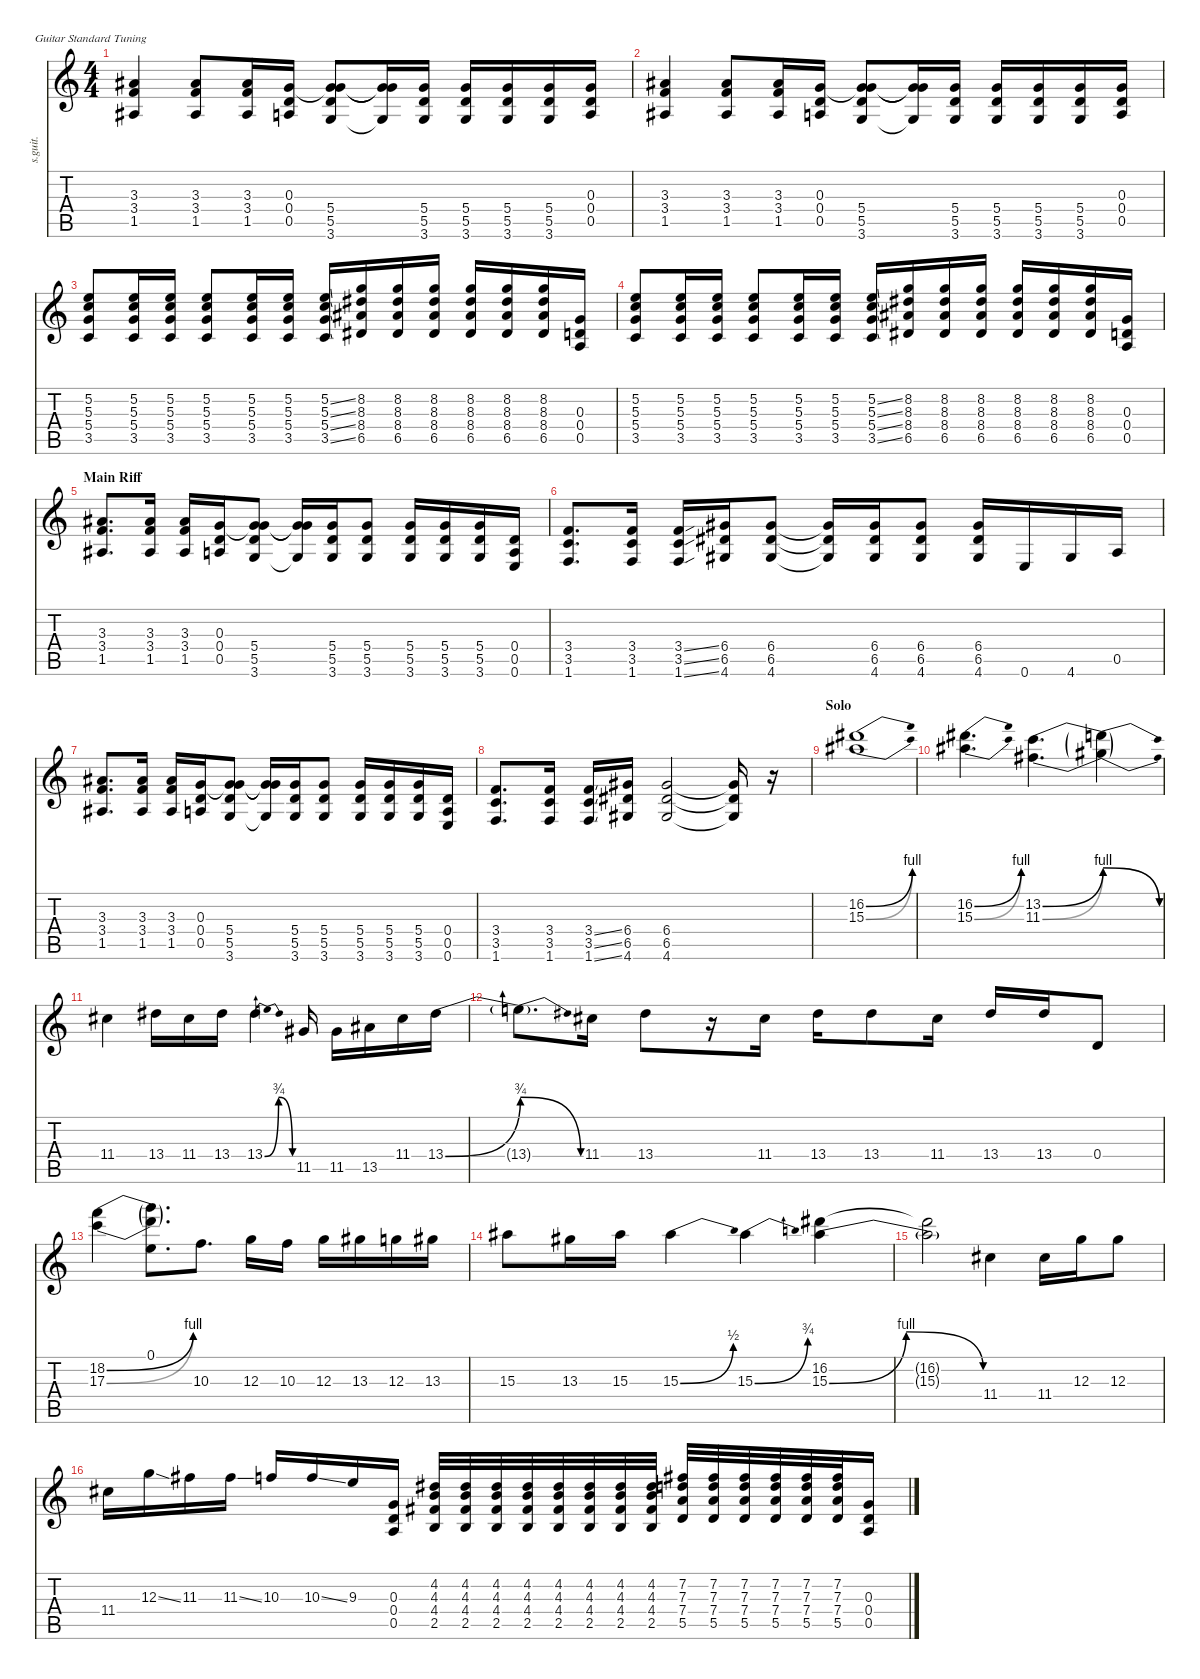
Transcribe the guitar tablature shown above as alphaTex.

\defaultSystemsLayout 4
\hideDynamics
\bracketExtendMode nobrackets
\track ("Kurt Cobain | Distortion" "s.guit.") {instrument distortionguitar}
\staff {score tabs}
\tuning (E4 B3 G3 D3 A2 E2)
\ts (4 4)
\tempo (79 hide)
\clef g2
\ks c
(3.3{acc #} 3.4 1.5{acc #}).4{lyrics (0 "") lyrics (1 "") lyrics (2 "") lyrics (3 "") lyrics (4 "") dy f} (3.3{acc #} 3.4 1.5{acc #}).8{lyrics (0 "") lyrics (1 "") lyrics (2 "") lyrics (3 "") lyrics (4 "")} (3.3{acc #} 3.4 1.5{acc #}).16{lyrics (0 "") lyrics (1 "") lyrics (2 "") lyrics (3 "") lyrics (4 "")} (0.3 0.4 0.5).16{lyrics (0 "") lyrics (1 "") lyrics (2 "") lyrics (3 "") lyrics (4 "")} (5.4 5.5 3.6 0.3{t}).8{lyrics (0 "") lyrics (1 "") lyrics (2 "") lyrics (3 "") lyrics (4 "")} (0.3{t} 5.4{t} 3.6{t}).16{lyrics (0 "") lyrics (1 "") lyrics (2 "") lyrics (3 "") lyrics (4 "")} (5.4 5.5 3.6).16{lyrics (0 "") lyrics (1 "") lyrics (2 "") lyrics (3 "") lyrics (4 "")} (5.4 5.5 3.6).16{lyrics (0 "") lyrics (1 "") lyrics (2 "") lyrics (3 "") lyrics (4 "")} (5.4 5.5 3.6).16{lyrics (0 "") lyrics (1 "") lyrics (2 "") lyrics (3 "") lyrics (4 "")} (5.4 5.5 3.6).16{lyrics (0 "") lyrics (1 "") lyrics (2 "") lyrics (3 "") lyrics (4 "")} (0.3 0.4 0.5).16{lyrics (0 "") lyrics (1 "") lyrics (2 "") lyrics (3 "") lyrics (4 "")} |
(3.3{acc #} 3.4 1.5{acc #}).4{lyrics (0 "") lyrics (1 "") lyrics (2 "") lyrics (3 "") lyrics (4 "")} (3.3{acc #} 3.4 1.5{acc #}).8{lyrics (0 "") lyrics (1 "") lyrics (2 "") lyrics (3 "") lyrics (4 "")} (3.3{acc #} 3.4 1.5{acc #}).16{lyrics (0 "") lyrics (1 "") lyrics (2 "") lyrics (3 "") lyrics (4 "")} (0.3 0.4 0.5).16{lyrics (0 "") lyrics (1 "") lyrics (2 "") lyrics (3 "") lyrics (4 "")} (5.4 5.5 3.6 0.3{t}).8{lyrics (0 "") lyrics (1 "") lyrics (2 "") lyrics (3 "") lyrics (4 "")} (0.3{t} 5.4{t} 3.6{t}).16{lyrics (0 "") lyrics (1 "") lyrics (2 "") lyrics (3 "") lyrics (4 "")} (5.4 5.5 3.6).16{lyrics (0 "") lyrics (1 "") lyrics (2 "") lyrics (3 "") lyrics (4 "")} (5.4 5.5 3.6).16{lyrics (0 "") lyrics (1 "") lyrics (2 "") lyrics (3 "") lyrics (4 "")} (5.4 5.5 3.6).16{lyrics (0 "") lyrics (1 "") lyrics (2 "") lyrics (3 "") lyrics (4 "")} (5.4 5.5 3.6).16{lyrics (0 "") lyrics (1 "") lyrics (2 "") lyrics (3 "") lyrics (4 "")} (0.3 0.4 0.5).16{lyrics (0 "") lyrics (1 "") lyrics (2 "") lyrics (3 "") lyrics (4 "")} |
(5.2 5.3 5.4 3.5).8{lyrics (0 "") lyrics (1 "") lyrics (2 "") lyrics (3 "") lyrics (4 "")} (5.2 5.3 5.4 3.5).16{lyrics (0 "") lyrics (1 "") lyrics (2 "") lyrics (3 "") lyrics (4 "")} (5.2 5.3 5.4 3.5).16{lyrics (0 "") lyrics (1 "") lyrics (2 "") lyrics (3 "") lyrics (4 "")} (5.2 5.3 5.4 3.5).8{lyrics (0 "") lyrics (1 "") lyrics (2 "") lyrics (3 "") lyrics (4 "")} (5.2 5.3 5.4 3.5).16{lyrics (0 "") lyrics (1 "") lyrics (2 "") lyrics (3 "") lyrics (4 "")} (5.2 5.3 5.4 3.5).16{lyrics (0 "") lyrics (1 "") lyrics (2 "") lyrics (3 "") lyrics (4 "")} (5.2{ss} 5.3{ss} 5.4{ss} 3.5{ss}).16{lyrics (0 "") lyrics (1 "") lyrics (2 "") lyrics (3 "") lyrics (4 "")} (8.2 8.3{acc #} 8.4{acc #} 6.5{acc #}).16{lyrics (0 "") lyrics (1 "") lyrics (2 "") lyrics (3 "") lyrics (4 "")} (8.2 8.3{acc #} 8.4{acc #} 6.5{acc #}).16{lyrics (0 "") lyrics (1 "") lyrics (2 "") lyrics (3 "") lyrics (4 "")} (8.2 8.3{acc #} 8.4{acc #} 6.5{acc #}).16{lyrics (0 "") lyrics (1 "") lyrics (2 "") lyrics (3 "") lyrics (4 "")} (8.2 8.3{acc #} 8.4{acc #} 6.5{acc #}).16{lyrics (0 "") lyrics (1 "") lyrics (2 "") lyrics (3 "") lyrics (4 "")} (8.2 8.3{acc #} 8.4{acc #} 6.5{acc #}).16{lyrics (0 "") lyrics (1 "") lyrics (2 "") lyrics (3 "") lyrics (4 "")} (8.2 8.3{acc #} 8.4{acc #} 6.5{acc #}).16{lyrics (0 "") lyrics (1 "") lyrics (2 "") lyrics (3 "") lyrics (4 "")} (0.3 0.4 0.5).16{lyrics (0 "") lyrics (1 "") lyrics (2 "") lyrics (3 "") lyrics (4 "")} |
(5.2 5.3 5.4 3.5).8{lyrics (0 "") lyrics (1 "") lyrics (2 "") lyrics (3 "") lyrics (4 "")} (5.2 5.3 5.4 3.5).16{lyrics (0 "") lyrics (1 "") lyrics (2 "") lyrics (3 "") lyrics (4 "")} (5.2 5.3 5.4 3.5).16{lyrics (0 "") lyrics (1 "") lyrics (2 "") lyrics (3 "") lyrics (4 "")} (5.2 5.3 5.4 3.5).8{lyrics (0 "") lyrics (1 "") lyrics (2 "") lyrics (3 "") lyrics (4 "")} (5.2 5.3 5.4 3.5).16{lyrics (0 "") lyrics (1 "") lyrics (2 "") lyrics (3 "") lyrics (4 "")} (5.2 5.3 5.4 3.5).16{lyrics (0 "") lyrics (1 "") lyrics (2 "") lyrics (3 "") lyrics (4 "")} (5.2{ss} 5.3{ss} 5.4{ss} 3.5{ss}).16{lyrics (0 "") lyrics (1 "") lyrics (2 "") lyrics (3 "") lyrics (4 "")} (8.2 8.3{acc #} 8.4{acc #} 6.5{acc #}).16{lyrics (0 "") lyrics (1 "") lyrics (2 "") lyrics (3 "") lyrics (4 "")} (8.2 8.3{acc #} 8.4{acc #} 6.5{acc #}).16{lyrics (0 "") lyrics (1 "") lyrics (2 "") lyrics (3 "") lyrics (4 "")} (8.2 8.3{acc #} 8.4{acc #} 6.5{acc #}).16{lyrics (0 "") lyrics (1 "") lyrics (2 "") lyrics (3 "") lyrics (4 "")} (8.2 8.3{acc #} 8.4{acc #} 6.5{acc #}).16{lyrics (0 "") lyrics (1 "") lyrics (2 "") lyrics (3 "") lyrics (4 "")} (8.2 8.3{acc #} 8.4{acc #} 6.5{acc #}).16{lyrics (0 "") lyrics (1 "") lyrics (2 "") lyrics (3 "") lyrics (4 "")} (8.2 8.3{acc #} 8.4{acc #} 6.5{acc #}).16{lyrics (0 "") lyrics (1 "") lyrics (2 "") lyrics (3 "") lyrics (4 "")} (0.3 0.4 0.5).16{lyrics (0 "") lyrics (1 "") lyrics (2 "") lyrics (3 "") lyrics (4 "")} |
\section ("" "Main Riff")
(3.3{acc #} 3.4 1.5{acc #}).8{d lyrics (0 "") lyrics (1 "") lyrics (2 "") lyrics (3 "") lyrics (4 "")} (3.3{acc #} 3.4 1.5{acc #}).16{lyrics (0 "") lyrics (1 "") lyrics (2 "") lyrics (3 "") lyrics (4 "")} (3.3{acc #} 3.4 1.5{acc #}).16{lyrics (0 "") lyrics (1 "") lyrics (2 "") lyrics (3 "") lyrics (4 "")} (0.3 0.4 0.5).16{lyrics (0 "") lyrics (1 "") lyrics (2 "") lyrics (3 "") lyrics (4 "") dy ff} (5.4 5.5 3.6 0.3{t}).8{lyrics (0 "") lyrics (1 "") lyrics (2 "") lyrics (3 "") lyrics (4 "") dy f} (0.3{t} 5.4{t} 3.6{t}).16{lyrics (0 "") lyrics (1 "") lyrics (2 "") lyrics (3 "") lyrics (4 "")} (5.4 5.5 3.6).16{lyrics (0 "") lyrics (1 "") lyrics (2 "") lyrics (3 "") lyrics (4 "")} (5.4 5.5 3.6).8{lyrics (0 "") lyrics (1 "") lyrics (2 "") lyrics (3 "") lyrics (4 "")} (5.4 5.5 3.6).16{lyrics (0 "") lyrics (1 "") lyrics (2 "") lyrics (3 "") lyrics (4 "")} (5.4 5.5 3.6).16{lyrics (0 "") lyrics (1 "") lyrics (2 "") lyrics (3 "") lyrics (4 "")} (5.4 5.5 3.6).16{lyrics (0 "") lyrics (1 "") lyrics (2 "") lyrics (3 "") lyrics (4 "")} (0.4 0.5 0.6).16{lyrics (0 "") lyrics (1 "") lyrics (2 "") lyrics (3 "") lyrics (4 "")} |
(3.4 3.5 1.6).8{d lyrics (0 "") lyrics (1 "") lyrics (2 "") lyrics (3 "") lyrics (4 "")} (3.4 3.5 1.6).16{lyrics (0 "") lyrics (1 "") lyrics (2 "") lyrics (3 "") lyrics (4 "")} (3.4{ss} 3.5{ss} 1.6{ss}).16{lyrics (0 "") lyrics (1 "") lyrics (2 "") lyrics (3 "") lyrics (4 "")} (6.4{acc #} 6.5{acc #} 4.6{acc #}).16{lyrics (0 "") lyrics (1 "") lyrics (2 "") lyrics (3 "") lyrics (4 "")} (6.4{acc #} 6.5{acc #} 4.6{acc #}).8{lyrics (0 "") lyrics (1 "") lyrics (2 "") lyrics (3 "") lyrics (4 "")} (6.4{t acc #} 6.5{t acc #} 4.6{t acc #}).16{lyrics (0 "") lyrics (1 "") lyrics (2 "") lyrics (3 "") lyrics (4 "")} (6.4{acc #} 6.5{acc #} 4.6{acc #}).16{lyrics (0 "") lyrics (1 "") lyrics (2 "") lyrics (3 "") lyrics (4 "")} (6.4{acc #} 6.5{acc #} 4.6{acc #}).8{lyrics (0 "") lyrics (1 "") lyrics (2 "") lyrics (3 "") lyrics (4 "")} (6.4{acc #} 6.5{acc #} 4.6{acc #}).16{lyrics (0 "") lyrics (1 "") lyrics (2 "") lyrics (3 "") lyrics (4 "")} 0.6.16{lyrics (0 "") lyrics (1 "") lyrics (2 "") lyrics (3 "") lyrics (4 "")} 4.6{acc #}.16{lyrics (0 "") lyrics (1 "") lyrics (2 "") lyrics (3 "") lyrics (4 "")} 0.5.16{lyrics (0 "") lyrics (1 "") lyrics (2 "") lyrics (3 "") lyrics (4 "")} |
(3.3{acc #} 3.4 1.5{acc #}).8{d lyrics (0 "") lyrics (1 "") lyrics (2 "") lyrics (3 "") lyrics (4 "")} (3.3{acc #} 3.4 1.5{acc #}).16{lyrics (0 "") lyrics (1 "") lyrics (2 "") lyrics (3 "") lyrics (4 "")} (3.3{acc #} 3.4 1.5{acc #}).16{lyrics (0 "") lyrics (1 "") lyrics (2 "") lyrics (3 "") lyrics (4 "")} (0.3 0.4 0.5).16{lyrics (0 "") lyrics (1 "") lyrics (2 "") lyrics (3 "") lyrics (4 "") dy ff} (5.4 5.5 3.6 0.3{t}).8{lyrics (0 "") lyrics (1 "") lyrics (2 "") lyrics (3 "") lyrics (4 "") dy f} (0.3{t} 5.4{t} 3.6{t}).16{lyrics (0 "") lyrics (1 "") lyrics (2 "") lyrics (3 "") lyrics (4 "")} (5.4 5.5 3.6).16{lyrics (0 "") lyrics (1 "") lyrics (2 "") lyrics (3 "") lyrics (4 "")} (5.4 5.5 3.6).8{lyrics (0 "") lyrics (1 "") lyrics (2 "") lyrics (3 "") lyrics (4 "")} (5.4 5.5 3.6).16{lyrics (0 "") lyrics (1 "") lyrics (2 "") lyrics (3 "") lyrics (4 "")} (5.4 5.5 3.6).16{lyrics (0 "") lyrics (1 "") lyrics (2 "") lyrics (3 "") lyrics (4 "")} (5.4 5.5 3.6).16{lyrics (0 "") lyrics (1 "") lyrics (2 "") lyrics (3 "") lyrics (4 "")} (0.4 0.5 0.6).16{lyrics (0 "") lyrics (1 "") lyrics (2 "") lyrics (3 "") lyrics (4 "")} |
(3.4 3.5 1.6).8{d lyrics (0 "") lyrics (1 "") lyrics (2 "") lyrics (3 "") lyrics (4 "")} (3.4 3.5 1.6).16{lyrics (0 "") lyrics (1 "") lyrics (2 "") lyrics (3 "") lyrics (4 "")} (3.4{ss} 3.5{ss} 1.6{ss}).16{lyrics (0 "") lyrics (1 "") lyrics (2 "") lyrics (3 "") lyrics (4 "")} (6.4{acc #} 6.5{acc #} 4.6{acc #}).16{lyrics (0 "") lyrics (1 "") lyrics (2 "") lyrics (3 "") lyrics (4 "")} (6.4{acc #} 6.5{acc #} 4.6{acc #}).2{lyrics (0 "") lyrics (1 "") lyrics (2 "") lyrics (3 "") lyrics (4 "")} (6.4{t acc #} 6.5{t acc #} 4.6{t acc #}).16{lyrics (0 "") lyrics (1 "") lyrics (2 "") lyrics (3 "") lyrics (4 "")} r.16 |
\section ("" "Solo")
(16.2{be (bend 0 0 30 4) acc #} 15.3{be (bend 0 0 30 4) acc #}).1{lyrics (0 "") lyrics (1 "") lyrics (2 "") lyrics (3 "") lyrics (4 "")} |
(16.2{be (bend 0 0 30 4) acc #} 15.3{be (bend 0 0 30 4) acc #}).4{d lyrics (0 "") lyrics (1 "") lyrics (2 "") lyrics (3 "") lyrics (4 "")} (13.2{be (bend 0 0 30 4)} 11.3{be (bend 0 0 30 4) acc #}).4{d lyrics (0 "") lyrics (1 "") lyrics (2 "") lyrics (3 "") lyrics (4 "")} (13.2{be (release 0 4 40.199999999999996 0) t} 11.3{be (release 0 4 40.199999999999996 0) t}).4{lyrics (0 "") lyrics (1 "") lyrics (2 "") lyrics (3 "") lyrics (4 "")} |
11.4{acc #}.4{lyrics (0 "") lyrics (1 "") lyrics (2 "") lyrics (3 "") lyrics (4 "")} 13.4{acc #}.16{lyrics (0 "") lyrics (1 "") lyrics (2 "") lyrics (3 "") lyrics (4 "")} 11.4{acc #}.16{lyrics (0 "") lyrics (1 "") lyrics (2 "") lyrics (3 "") lyrics (4 "")} 13.4{acc #}.16{lyrics (0 "") lyrics (1 "") lyrics (2 "") lyrics (3 "") lyrics (4 "")} 13.4{be (bendrelease 0 0 15 3 30 3 60 0) acc #}.4{lyrics (0 "") lyrics (1 "") lyrics (2 "") lyrics (3 "") lyrics (4 "")} 11.5{acc #}.16{lyrics (0 "") lyrics (1 "") lyrics (2 "") lyrics (3 "") lyrics (4 "")} 11.5{acc #}.16{lyrics (0 "") lyrics (1 "") lyrics (2 "") lyrics (3 "") lyrics (4 "")} 13.5{acc #}.16{lyrics (0 "") lyrics (1 "") lyrics (2 "") lyrics (3 "") lyrics (4 "")} 11.4{acc #}.16{lyrics (0 "") lyrics (1 "") lyrics (2 "") lyrics (3 "") lyrics (4 "")} 13.4{be (bend 0 0 15 3) acc #}.16{lyrics (0 "") lyrics (1 "") lyrics (2 "") lyrics (3 "") lyrics (4 "")} |
13.4{be (release 0 3 40.199999999999996 0) t}.8{d lyrics (0 "") lyrics (1 "") lyrics (2 "") lyrics (3 "") lyrics (4 "")} 11.4{acc #}.16{lyrics (0 "") lyrics (1 "") lyrics (2 "") lyrics (3 "") lyrics (4 "")} 13.4{acc #}.8{lyrics (0 "") lyrics (1 "") lyrics (2 "") lyrics (3 "") lyrics (4 "")} r.16 11.4{acc #}.16{lyrics (0 "") lyrics (1 "") lyrics (2 "") lyrics (3 "") lyrics (4 "")} 13.4{acc #}.16{lyrics (0 "") lyrics (1 "") lyrics (2 "") lyrics (3 "") lyrics (4 "")} 13.4{acc #}.8{lyrics (0 "") lyrics (1 "") lyrics (2 "") lyrics (3 "") lyrics (4 "")} 11.4{acc #}.16{lyrics (0 "") lyrics (1 "") lyrics (2 "") lyrics (3 "") lyrics (4 "")} 13.4{acc #}.16{lyrics (0 "") lyrics (1 "") lyrics (2 "") lyrics (3 "") lyrics (4 "")} 13.4{acc #}.16{lyrics (0 "") lyrics (1 "") lyrics (2 "") lyrics (3 "") lyrics (4 "")} 0.4.8{lyrics (0 "") lyrics (1 "") lyrics (2 "") lyrics (3 "") lyrics (4 "")} |
(18.2{be (bend 0 0 19.8 4)} 17.3{be (bend 0 0 19.8 4)}).4{lyrics (0 "") lyrics (1 "") lyrics (2 "") lyrics (3 "") lyrics (4 "")} (0.1 18.2{t} 17.3{t}).8{d lyrics (0 "") lyrics (1 "") lyrics (2 "") lyrics (3 "") lyrics (4 "")} 10.3.8{d lyrics (0 "") lyrics (1 "") lyrics (2 "") lyrics (3 "") lyrics (4 "")} 12.3.16{lyrics (0 "") lyrics (1 "") lyrics (2 "") lyrics (3 "") lyrics (4 "")} 10.3.16{lyrics (0 "") lyrics (1 "") lyrics (2 "") lyrics (3 "") lyrics (4 "")} 12.3.16{lyrics (0 "") lyrics (1 "") lyrics (2 "") lyrics (3 "") lyrics (4 "")} 13.3{acc #}.16{lyrics (0 "") lyrics (1 "") lyrics (2 "") lyrics (3 "") lyrics (4 "")} 12.3.16{lyrics (0 "") lyrics (1 "") lyrics (2 "") lyrics (3 "") lyrics (4 "")} 13.3{acc #}.16{lyrics (0 "") lyrics (1 "") lyrics (2 "") lyrics (3 "") lyrics (4 "")} |
15.3{acc #}.8{lyrics (0 "") lyrics (1 "") lyrics (2 "") lyrics (3 "") lyrics (4 "")} 13.3{acc #}.16{lyrics (0 "") lyrics (1 "") lyrics (2 "") lyrics (3 "") lyrics (4 "")} 15.3{acc #}.16{lyrics (0 "") lyrics (1 "") lyrics (2 "") lyrics (3 "") lyrics (4 "")} 15.3{be (bend 0 0 30 2) acc #}.4{lyrics (0 "") lyrics (1 "") lyrics (2 "") lyrics (3 "") lyrics (4 "")} 15.3{be (bend 0 0 15 3) acc #}.4{lyrics (0 "") lyrics (1 "") lyrics (2 "") lyrics (3 "") lyrics (4 "")} (16.2{acc #} 15.3{be (bendrelease 0 0 30 4 30 4 60 0) acc #}).4{lyrics (0 "") lyrics (1 "") lyrics (2 "") lyrics (3 "") lyrics (4 "")} |
(16.2{t acc #} 15.3{t acc #}).2{lyrics (0 "") lyrics (1 "") lyrics (2 "") lyrics (3 "") lyrics (4 "")} 11.4{acc #}.4{lyrics (0 "") lyrics (1 "") lyrics (2 "") lyrics (3 "") lyrics (4 "")} 11.4{acc #}.16{lyrics (0 "") lyrics (1 "") lyrics (2 "") lyrics (3 "") lyrics (4 "")} 12.3.16{lyrics (0 "") lyrics (1 "") lyrics (2 "") lyrics (3 "") lyrics (4 "")} 12.3.8{lyrics (0 "") lyrics (1 "") lyrics (2 "") lyrics (3 "") lyrics (4 "")} |
11.4{acc #}.16{lyrics (0 "") lyrics (1 "") lyrics (2 "") lyrics (3 "") lyrics (4 "")} 12.3{ss}.16{lyrics (0 "") lyrics (1 "") lyrics (2 "") lyrics (3 "") lyrics (4 "")} 11.3{acc #}.16{lyrics (0 "") lyrics (1 "") lyrics (2 "") lyrics (3 "") lyrics (4 "")} 11.3{ss acc #}.16{lyrics (0 "") lyrics (1 "") lyrics (2 "") lyrics (3 "") lyrics (4 "")} 10.3.16{lyrics (0 "") lyrics (1 "") lyrics (2 "") lyrics (3 "") lyrics (4 "")} 10.3{ss}.16{lyrics (0 "") lyrics (1 "") lyrics (2 "") lyrics (3 "") lyrics (4 "")} 9.3.16{lyrics (0 "") lyrics (1 "") lyrics (2 "") lyrics (3 "") lyrics (4 "")} (0.3 0.4 0.5).16{lyrics (0 "") lyrics (1 "") lyrics (2 "") lyrics (3 "") lyrics (4 "")} (4.2{acc #} 4.3 4.4{acc #} 2.5).32{lyrics (0 "") lyrics (1 "") lyrics (2 "") lyrics (3 "") lyrics (4 "")} (4.2{acc #} 4.3 4.4{acc #} 2.5).32{lyrics (0 "") lyrics (1 "") lyrics (2 "") lyrics (3 "") lyrics (4 "")} (4.2{acc #} 4.3 4.4{acc #} 2.5).32{lyrics (0 "") lyrics (1 "") lyrics (2 "") lyrics (3 "") lyrics (4 "")} (4.2{acc #} 4.3 4.4{acc #} 2.5).32{lyrics (0 "") lyrics (1 "") lyrics (2 "") lyrics (3 "") lyrics (4 "")} (4.2{acc #} 4.3 4.4{acc #} 2.5).32{lyrics (0 "") lyrics (1 "") lyrics (2 "") lyrics (3 "") lyrics (4 "")} (4.2{acc #} 4.3 4.4{acc #} 2.5).32{lyrics (0 "") lyrics (1 "") lyrics (2 "") lyrics (3 "") lyrics (4 "")} (4.2{acc #} 4.3 4.4{acc #} 2.5).32{lyrics (0 "") lyrics (1 "") lyrics (2 "") lyrics (3 "") lyrics (4 "")} (4.2{acc #} 4.3 4.4{acc #} 2.5).32{lyrics (0 "") lyrics (1 "") lyrics (2 "") lyrics (3 "") lyrics (4 "")} (7.2{acc #} 7.3 7.4 5.5).32{lyrics (0 "") lyrics (1 "") lyrics (2 "") lyrics (3 "") lyrics (4 "")} (7.2{acc #} 7.3 7.4 5.5).32{lyrics (0 "") lyrics (1 "") lyrics (2 "") lyrics (3 "") lyrics (4 "")} (7.2{acc #} 7.3 7.4 5.5).32{lyrics (0 "") lyrics (1 "") lyrics (2 "") lyrics (3 "") lyrics (4 "")} (7.2{acc #} 7.3 7.4 5.5).32{lyrics (0 "") lyrics (1 "") lyrics (2 "") lyrics (3 "") lyrics (4 "")} (7.2{acc #} 7.3 7.4 5.5).32{lyrics (0 "") lyrics (1 "") lyrics (2 "") lyrics (3 "") lyrics (4 "")} (7.2{acc #} 7.3 7.4 5.5).32{lyrics (0 "") lyrics (1 "") lyrics (2 "") lyrics (3 "") lyrics (4 "")} (0.3 0.4 0.5).16{lyrics (0 "") lyrics (1 "") lyrics (2 "") lyrics (3 "") lyrics (4 "")}
